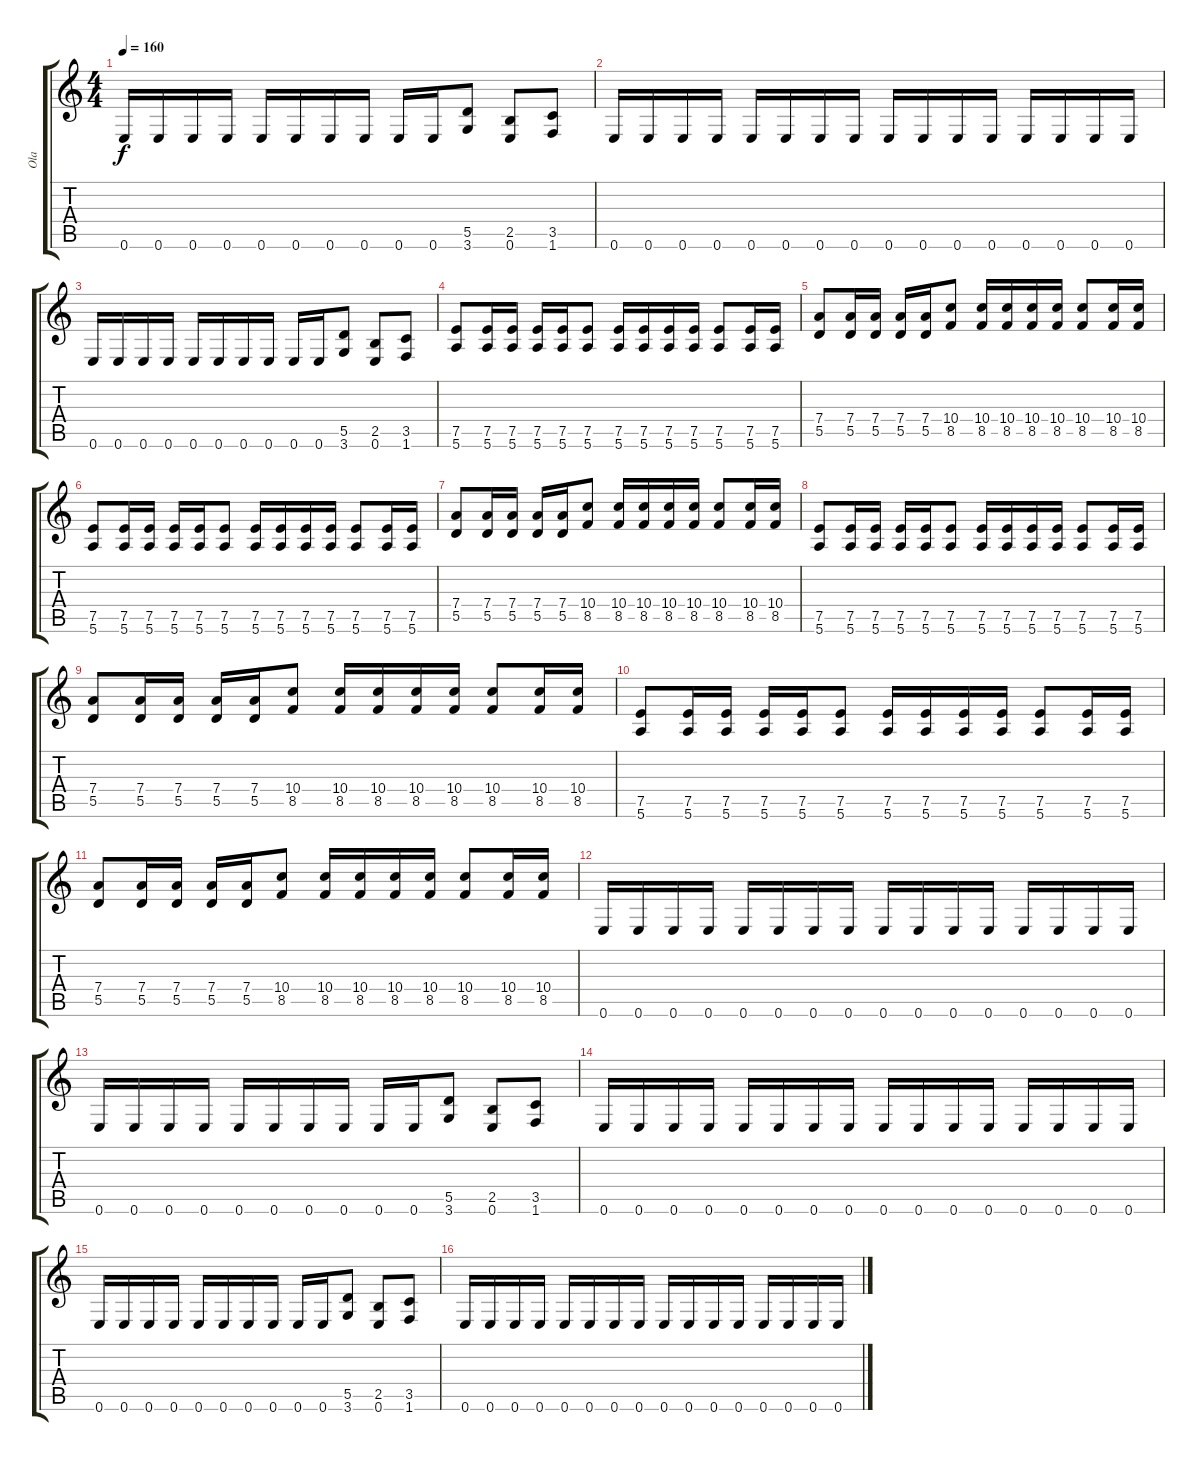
\track ("Ola" "Ola") {instrument distortionguitar}
\staff {score tabs}
\tuning (E4 B3 G3 D3 A2 E2) {hide}
\ts (4 4)
\tempo 160
\clef g2
\ks c
0.6.16{dy f} 0.6.16 0.6.16 0.6.16 0.6.16 0.6.16 0.6.16 0.6.16 0.6.16 0.6.16 (5.5 3.6).8 (2.5 0.6).8 (3.5 1.6).8 |
0.6.16 0.6.16 0.6.16 0.6.16 0.6.16 0.6.16 0.6.16 0.6.16 0.6.16 0.6.16 0.6.16 0.6.16 0.6.16 0.6.16 0.6.16 0.6.16 |
0.6.16 0.6.16 0.6.16 0.6.16 0.6.16 0.6.16 0.6.16 0.6.16 0.6.16 0.6.16 (5.5 3.6).8 (2.5 0.6).8 (3.5 1.6).8 |
(7.5 5.6).8 (7.5 5.6).16 (7.5 5.6).16 (7.5 5.6).16 (7.5 5.6).16 (7.5 5.6).8 (7.5 5.6).16 (7.5 5.6).16 (7.5 5.6).16 (7.5 5.6).16 (7.5 5.6).8 (7.5 5.6).16 (7.5 5.6).16 |
(7.4 5.5).8 (7.4 5.5).16 (7.4 5.5).16 (7.4 5.5).16 (7.4 5.5).16 (10.4 8.5).8 (10.4 8.5).16 (10.4 8.5).16 (10.4 8.5).16 (10.4 8.5).16 (10.4 8.5).8 (10.4 8.5).16 (10.4 8.5).16 |
(7.5 5.6).8 (7.5 5.6).16 (7.5 5.6).16 (7.5 5.6).16 (7.5 5.6).16 (7.5 5.6).8 (7.5 5.6).16 (7.5 5.6).16 (7.5 5.6).16 (7.5 5.6).16 (7.5 5.6).8 (7.5 5.6).16 (7.5 5.6).16 |
(7.4 5.5).8 (7.4 5.5).16 (7.4 5.5).16 (7.4 5.5).16 (7.4 5.5).16 (10.4 8.5).8 (10.4 8.5).16 (10.4 8.5).16 (10.4 8.5).16 (10.4 8.5).16 (10.4 8.5).8 (10.4 8.5).16 (10.4 8.5).16 |
(7.5 5.6).8 (7.5 5.6).16 (7.5 5.6).16 (7.5 5.6).16 (7.5 5.6).16 (7.5 5.6).8 (7.5 5.6).16 (7.5 5.6).16 (7.5 5.6).16 (7.5 5.6).16 (7.5 5.6).8 (7.5 5.6).16 (7.5 5.6).16 |
(7.4 5.5).8 (7.4 5.5).16 (7.4 5.5).16 (7.4 5.5).16 (7.4 5.5).16 (10.4 8.5).8 (10.4 8.5).16 (10.4 8.5).16 (10.4 8.5).16 (10.4 8.5).16 (10.4 8.5).8 (10.4 8.5).16 (10.4 8.5).16 |
(7.5 5.6).8 (7.5 5.6).16 (7.5 5.6).16 (7.5 5.6).16 (7.5 5.6).16 (7.5 5.6).8 (7.5 5.6).16 (7.5 5.6).16 (7.5 5.6).16 (7.5 5.6).16 (7.5 5.6).8 (7.5 5.6).16 (7.5 5.6).16 |
(7.4 5.5).8 (7.4 5.5).16 (7.4 5.5).16 (7.4 5.5).16 (7.4 5.5).16 (10.4 8.5).8 (10.4 8.5).16 (10.4 8.5).16 (10.4 8.5).16 (10.4 8.5).16 (10.4 8.5).8 (10.4 8.5).16 (10.4 8.5).16 |
0.6.16 0.6.16 0.6.16 0.6.16 0.6.16 0.6.16 0.6.16 0.6.16 0.6.16 0.6.16 0.6.16 0.6.16 0.6.16 0.6.16 0.6.16 0.6.16 |
0.6.16 0.6.16 0.6.16 0.6.16 0.6.16 0.6.16 0.6.16 0.6.16 0.6.16 0.6.16 (5.5 3.6).8 (2.5 0.6).8 (3.5 1.6).8 |
0.6.16 0.6.16 0.6.16 0.6.16 0.6.16 0.6.16 0.6.16 0.6.16 0.6.16 0.6.16 0.6.16 0.6.16 0.6.16 0.6.16 0.6.16 0.6.16 |
0.6.16 0.6.16 0.6.16 0.6.16 0.6.16 0.6.16 0.6.16 0.6.16 0.6.16 0.6.16 (5.5 3.6).8 (2.5 0.6).8 (3.5 1.6).8 |
0.6.16 0.6.16 0.6.16 0.6.16 0.6.16 0.6.16 0.6.16 0.6.16 0.6.16 0.6.16 0.6.16 0.6.16 0.6.16 0.6.16 0.6.16 0.6.16
